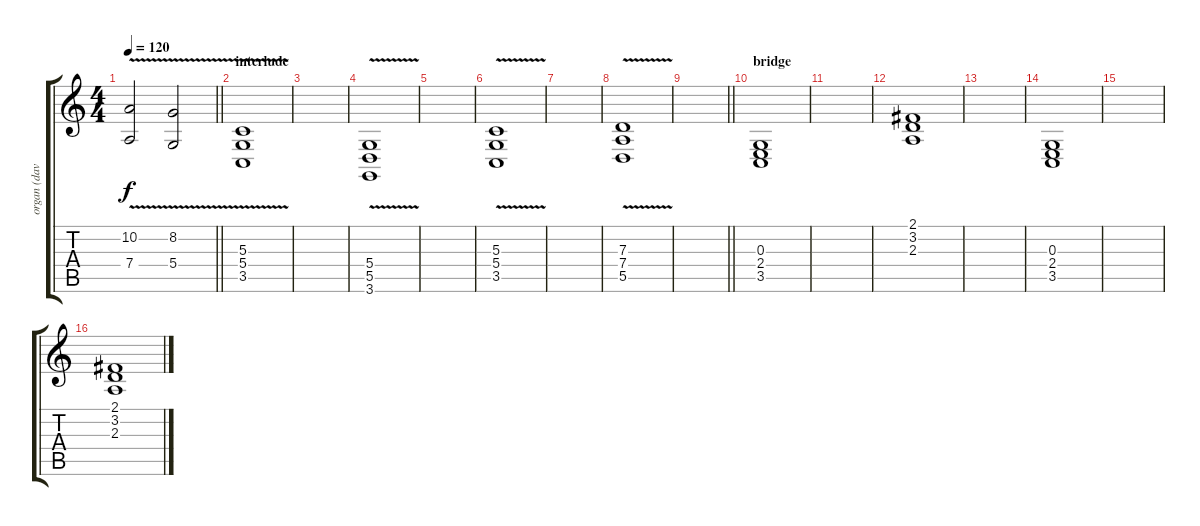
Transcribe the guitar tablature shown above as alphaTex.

\track ("organ (david)" "organ (dav") {instrument churchorgan}
\staff {score tabs}
\tuning (E4 B3 G3 D3 A2 E2) {hide}
\ts (4 4)
\tempo 120
\clef g2
\barLineRight lightlight
\ks c
(10.2{v} 7.4).2{dy f} (8.2{v} 5.4).2 |
\section ("" "interlude")
(5.3{v} 5.4 3.5).1 |
|
(5.4{v} 5.5 3.6).1 |
|
(5.3{v} 5.4 3.5).1 |
|
(7.3 7.4{v} 5.5).1 |
\barLineRight lightlight
|
\section ("" "bridge")
(0.3 2.4 3.5).1 |
|
(2.1 3.2 2.3).1 |
|
(0.3 2.4 3.5).1 |
|
(2.1 3.2 2.3).1
